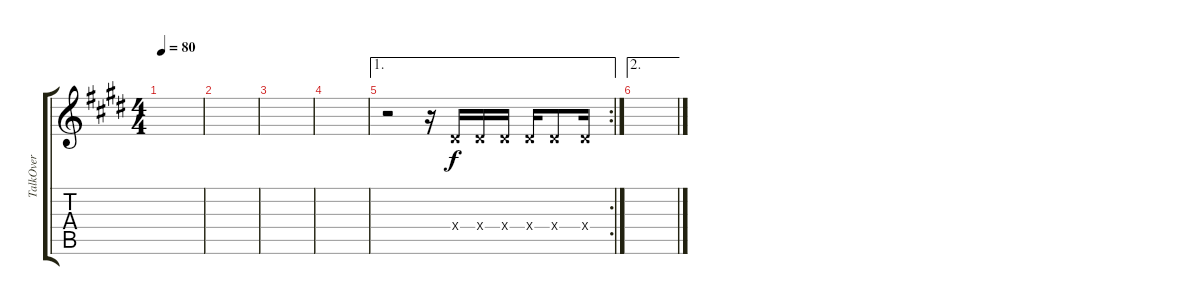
\track ("TalkOver" "TalkOver") {instrument acousticguitarsteel}
\staff {score tabs}
\tuning (E4 B3 G3 D3 A2 E2) {hide}
\ts (4 4)
\tempo 80
\clef g2
\ks e
|
|
|
|
\ae 1
\rc 2
r.2 r.16 1.4{x}.16 1.4{x}.16 1.4{x}.16 1.4{x}.16 1.4{x}.8 1.4{x}.16 |
\ae 2
